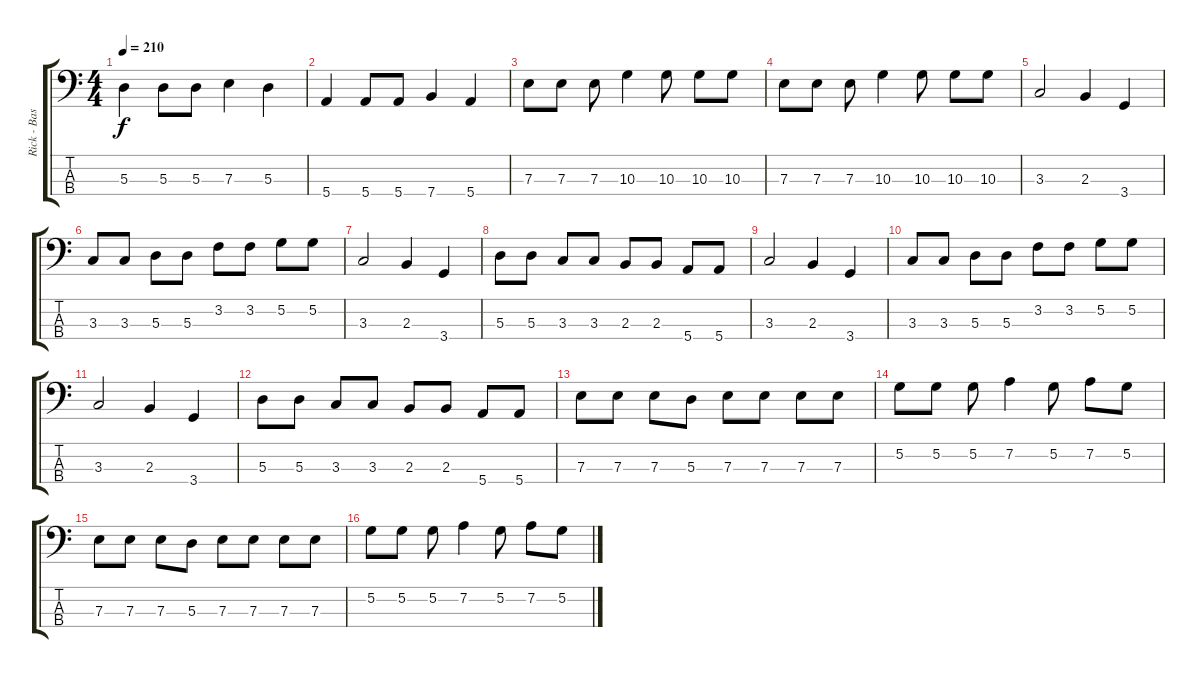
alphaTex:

\track ("Rick - Bass" "Rick - Bas") {instrument electricbasspick}
\staff {score tabs}
\tuning (G2 D2 A1 E1) {hide}
\ts (4 4)
\tempo 210
\clef f4
\ks c
5.3.4{dy f} 5.3.8 5.3.8 7.3.4 5.3.4 |
5.4.4 5.4.8 5.4.8 7.4.4 5.4.4 |
7.3.8 7.3.8 7.3.8 10.3.4 10.3.8 10.3.8 10.3.8 |
7.3.8 7.3.8 7.3.8 10.3.4 10.3.8 10.3.8 10.3.8 |
3.3.2 2.3.4 3.4.4 |
3.3.8 3.3.8 5.3.8 5.3.8 3.2.8 3.2.8 5.2.8 5.2.8 |
3.3.2 2.3.4 3.4.4 |
5.3.8 5.3.8 3.3.8 3.3.8 2.3.8 2.3.8 5.4.8 5.4.8 |
3.3.2 2.3.4 3.4.4 |
3.3.8 3.3.8 5.3.8 5.3.8 3.2.8 3.2.8 5.2.8 5.2.8 |
3.3.2 2.3.4 3.4.4 |
5.3.8 5.3.8 3.3.8 3.3.8 2.3.8 2.3.8 5.4.8 5.4.8 |
7.3.8 7.3.8 7.3.8 5.3.8 7.3.8 7.3.8 7.3.8 7.3.8 |
5.2.8 5.2.8 5.2.8 7.2.4 5.2.8 7.2.8 5.2.8 |
7.3.8 7.3.8 7.3.8 5.3.8 7.3.8 7.3.8 7.3.8 7.3.8 |
5.2.8 5.2.8 5.2.8 7.2.4 5.2.8 7.2.8 5.2.8
